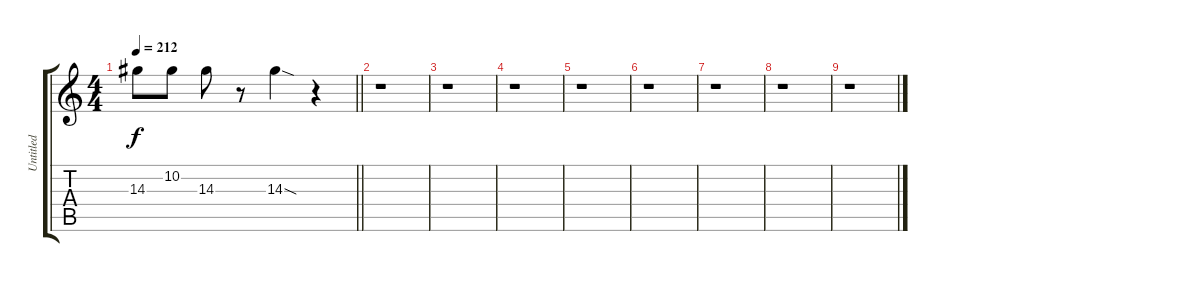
\track ("Untitled" "Untitled") {instrument distortionguitar}
\staff {score tabs}
\tuning (Eb4 Bb3 Gb3 Db3 Ab2 Eb2) {hide}
\ts (4 4)
\tempo 212
\clef g2
\barLineRight lightlight
\ks c
14.3.8{dy f} 10.2.8 14.3.8 r.8 14.3{sod}.4 r.4 |
r.1 |
r.1 |
r.1 |
r.1 |
r.1 |
r.1 |
r.1 |
r.1
